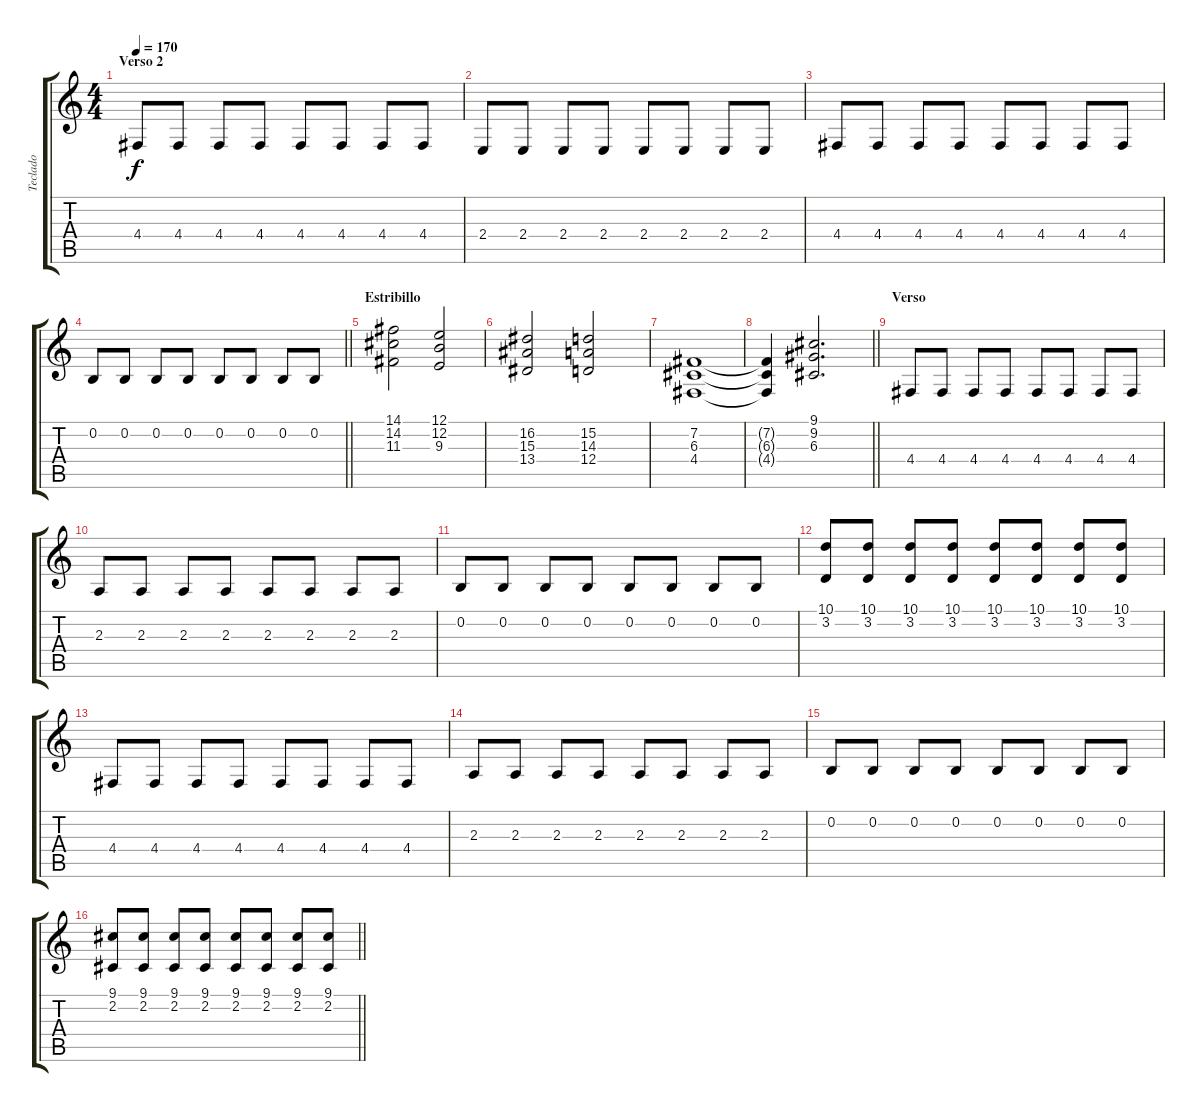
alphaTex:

\track ("Teclado" "Teclado") {instrument drawbarorgan}
\staff {score tabs}
\tuning (E4 B3 G3 D3 A2 E2) {hide}
\ts (4 4)
\section ("" "Verso 2")
\tempo 170
\clef g2
\ks c
4.4.8{dy f} 4.4.8 4.4.8 4.4.8 4.4.8 4.4.8 4.4.8 4.4.8 |
2.4.8 2.4.8 2.4.8 2.4.8 2.4.8 2.4.8 2.4.8 2.4.8 |
4.4.8 4.4.8 4.4.8 4.4.8 4.4.8 4.4.8 4.4.8 4.4.8 |
\barLineRight lightlight
0.2.8 0.2.8 0.2.8 0.2.8 0.2.8 0.2.8 0.2.8 0.2.8 |
\section ("" "Estribillo")
(14.1 14.2 11.3).2 (12.1 12.2 9.3).2 |
(16.2 15.3 13.4).2 (15.2 14.3 12.4).2 |
(7.2 6.3 4.4).1 |
\barLineRight lightlight
(7.2{t} 6.3{t} 4.4{t}).4 (9.1 9.2 6.3).2{d} |
\section ("" "Verso")
4.4.8 4.4.8 4.4.8 4.4.8 4.4.8 4.4.8 4.4.8 4.4.8 |
2.3.8 2.3.8 2.3.8 2.3.8 2.3.8 2.3.8 2.3.8 2.3.8 |
0.2.8 0.2.8 0.2.8 0.2.8 0.2.8 0.2.8 0.2.8 0.2.8 |
(10.1 3.2).8 (10.1 3.2).8 (10.1 3.2).8 (10.1 3.2).8 (10.1 3.2).8 (10.1 3.2).8 (10.1 3.2).8 (10.1 3.2).8 |
4.4.8 4.4.8 4.4.8 4.4.8 4.4.8 4.4.8 4.4.8 4.4.8 |
2.3.8 2.3.8 2.3.8 2.3.8 2.3.8 2.3.8 2.3.8 2.3.8 |
0.2.8 0.2.8 0.2.8 0.2.8 0.2.8 0.2.8 0.2.8 0.2.8 |
\barLineRight lightlight
(9.1 2.2).8 (9.1 2.2).8 (9.1 2.2).8 (9.1 2.2).8 (9.1 2.2).8 (9.1 2.2).8 (9.1 2.2).8 (9.1 2.2).8
